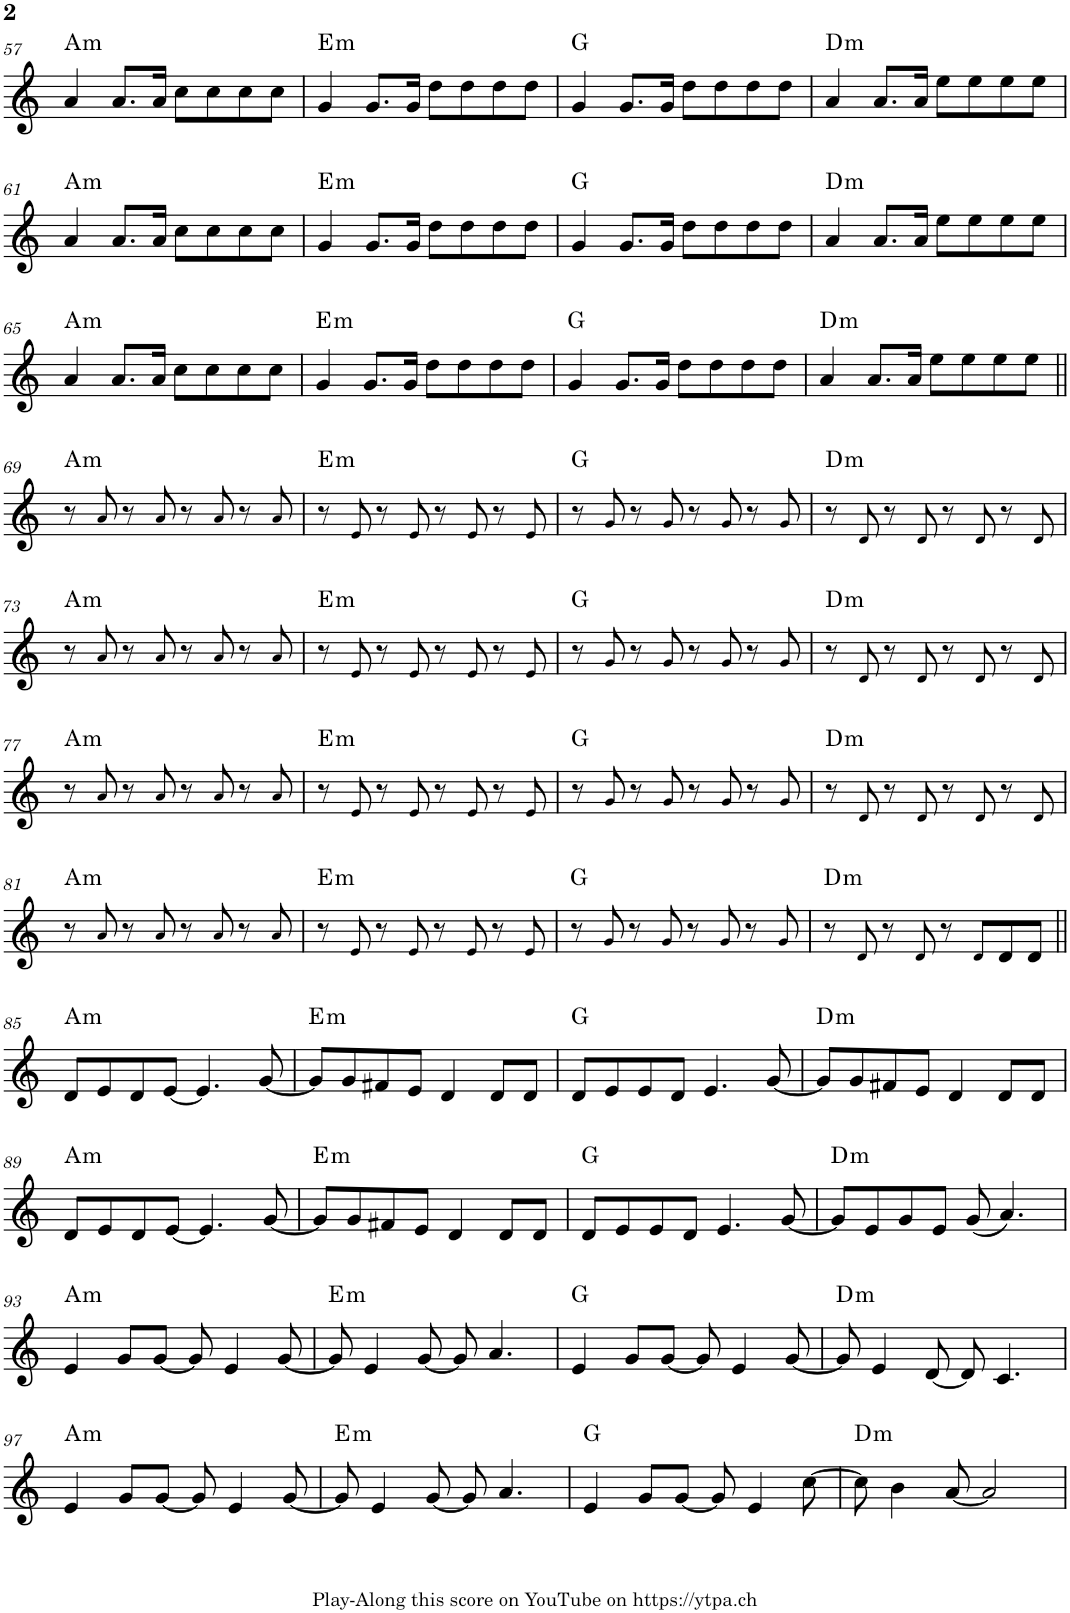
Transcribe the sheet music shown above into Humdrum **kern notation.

**kern	**harte
*part1	*part1
*staff1	*
*I"Piano	*
*I'Pno.	*
!!LO:PB:g=z
*clefG2	*
*k[]	*
*M4/4	*
=57	=57
!	!LO:H:kt=m
4a/	A:min
8.a/L	.
16a/Jk	.
8cc\L	.
8cc\	.
8cc\	.
8cc\J	.
=58	=58
!	!LO:H:kt=m
4g/	E:min
8.g/L	.
16g/Jk	.
8dd\L	.
8dd\	.
8dd\	.
8dd\J	.
=59	=59
4g/	G:maj
8.g/L	.
16g/Jk	.
8dd\L	.
8dd\	.
8dd\	.
8dd\J	.
=60	=60
!	!LO:H:kt=m
4a/	D:min
8.a/L	.
16a/Jk	.
8ee\L	.
8ee\	.
8ee\	.
8ee\J	.
!!LO:LB:g=z
=61	=61
!	!LO:H:kt=m
4a/	A:min
8.a/L	.
16a/Jk	.
8cc\L	.
8cc\	.
8cc\	.
8cc\J	.
=62	=62
!	!LO:H:kt=m
4g/	E:min
8.g/L	.
16g/Jk	.
8dd\L	.
8dd\	.
8dd\	.
8dd\J	.
=63	=63
4g/	G:maj
8.g/L	.
16g/Jk	.
8dd\L	.
8dd\	.
8dd\	.
8dd\J	.
=64	=64
!	!LO:H:kt=m
4a/	D:min
8.a/L	.
16a/Jk	.
8ee\L	.
8ee\	.
8ee\	.
8ee\J	.
!!LO:LB:g=z
=65	=65
!	!LO:H:kt=m
4a/	A:min
8.a/L	.
16a/Jk	.
8cc\L	.
8cc\	.
8cc\	.
8cc\J	.
=66	=66
!	!LO:H:kt=m
4g/	E:min
8.g/L	.
16g/Jk	.
8dd\L	.
8dd\	.
8dd\	.
8dd\J	.
=67	=67
4g/	G:maj
8.g/L	.
16g/Jk	.
8dd\L	.
8dd\	.
8dd\	.
8dd\J	.
=68	=68
!	!LO:H:kt=m
4a/	D:min
8.a/L	.
16a/Jk	.
8ee\L	.
8ee\	.
8ee\	.
8ee\J	.
!!LO:LB:g=z
=69||	=69||
!	!LO:H:kt=m
8r	A:min
8a!/	.
8r	.
8a!/	.
8r	.
8a!/	.
8r	.
8a!/	.
=70	=70
!	!LO:H:kt=m
8r	E:min
8e!/	.
8r	.
8e!/	.
8r	.
8e!/	.
8r	.
8e!/	.
=71	=71
8r	G:maj
8g!/	.
8r	.
8g!/	.
8r	.
8g!/	.
8r	.
8g!/	.
=72	=72
!	!LO:H:kt=m
8r	D:min
8d!/	.
8r	.
8d!/	.
8r	.
8d!/	.
8r	.
8d!/	.
!!LO:LB:g=z
=73	=73
!	!LO:H:kt=m
8r	A:min
8a!/	.
8r	.
8a!/	.
8r	.
8a!/	.
8r	.
8a!/	.
=74	=74
!	!LO:H:kt=m
8r	E:min
8e!/	.
8r	.
8e!/	.
8r	.
8e!/	.
8r	.
8e!/	.
=75	=75
8r	G:maj
8g!/	.
8r	.
8g!/	.
8r	.
8g!/	.
8r	.
8g!/	.
=76	=76
!	!LO:H:kt=m
8r	D:min
8d!/	.
8r	.
8d!/	.
8r	.
8d!/	.
8r	.
8d!/	.
!!LO:LB:g=z
=77	=77
!	!LO:H:kt=m
8r	A:min
8a!/	.
8r	.
8a!/	.
8r	.
8a!/	.
8r	.
8a!/	.
=78	=78
!	!LO:H:kt=m
8r	E:min
8e!/	.
8r	.
8e!/	.
8r	.
8e!/	.
8r	.
8e!/	.
=79	=79
8r	G:maj
8g!/	.
8r	.
8g!/	.
8r	.
8g!/	.
8r	.
8g!/	.
=80	=80
!	!LO:H:kt=m
8r	D:min
8d!/	.
8r	.
8d!/	.
8r	.
8d!/	.
8r	.
8d!/	.
!!LO:LB:g=z
=81	=81
!	!LO:H:kt=m
8r	A:min
8a!/	.
8r	.
8a!/	.
8r	.
8a!/	.
8r	.
8a!/	.
=82	=82
!	!LO:H:kt=m
8r	E:min
8e!/	.
8r	.
8e!/	.
8r	.
8e!/	.
8r	.
8e!/	.
=83	=83
8r	G:maj
8g!/	.
8r	.
8g!/	.
8r	.
8g!/	.
8r	.
8g!/	.
=84	=84
!	!LO:H:kt=m
8r	D:min
8d!/	.
8r	.
8d!/	.
8r	.
8d!/L	.
8d/	.
8d/J	.
!!LO:LB:g=z
=85||	=85||
!	!LO:H:kt=m
8d/L	A:min
8e/	.
8d/	.
[8e/J	.
4.e/]	.
[8g/	.
=86	=86
!	!LO:H:kt=m
8g/L]	E:min
8g/	.
8f#X/	.
8e/J	.
4d/	.
8d/L	.
8d/J	.
=87	=87
8d/L	G:maj
8e/	.
8e/	.
8d/J	.
4.e/	.
[8g/	.
=88	=88
!	!LO:H:kt=m
8g/L]	D:min
8g/	.
8f#X/	.
8e/J	.
4d/	.
8d/L	.
8d/J	.
!!LO:LB:g=z
=89	=89
!	!LO:H:kt=m
8d/L	A:min
8e/	.
8d/	.
[8e/J	.
4.e/]	.
[8g/	.
=90	=90
!	!LO:H:kt=m
8g/L]	E:min
8g/	.
8f#X/	.
8e/J	.
4d/	.
8d/L	.
8d/J	.
=91	=91
8d/L	G:maj
8e/	.
8e/	.
8d/J	.
4.e/	.
[8g/	.
=92	=92
!	!LO:H:kt=m
8g/L]	D:min
8e/	.
8g/	.
8e/J	.
(8g/	.
4.a/)	.
!!LO:LB:g=z
=93	=93
!	!LO:H:kt=m
4e/	A:min
8g/L	.
[8g/J	.
8g/]	.
4e/	.
[8g/	.
=94	=94
!	!LO:H:kt=m
8g/]	E:min
4e/	.
[8g/	.
8g/]	.
4.a/	.
=95	=95
4e/	G:maj
8g/L	.
[8g/J	.
8g/]	.
4e/	.
[8g/	.
=96	=96
!	!LO:H:kt=m
8g/]	D:min
4e/	.
[8d/	.
8d/]	.
4.c/	.
!!LO:LB:g=z
=97	=97
!	!LO:H:kt=m
4e/	A:min
8g/L	.
[8g/J	.
8g/]	.
4e/	.
[8g/	.
=98	=98
!	!LO:H:kt=m
8g/]	E:min
4e/	.
[8g/	.
8g/]	.
4.a/	.
=99	=99
4e/	G:maj
8g/L	.
[8g/J	.
8g/]	.
4e/	.
[8cc\	.
=100	=100
!	!LO:H:kt=m
8cc\]	D:min
4b\	.
[8a/	.
2a/]	.
=	=
*-	*-
